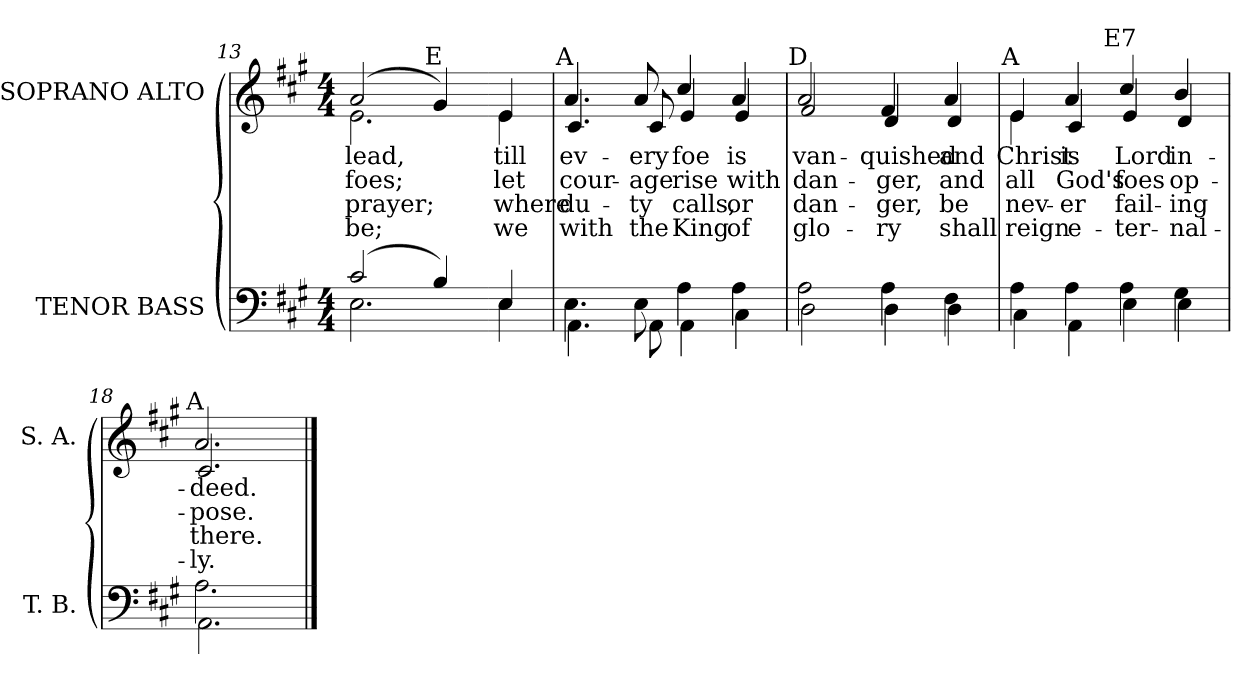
**kern	**kern	**text	**text	**text	**text
*part2	*part1	*part1	*part1	*part1	*part1
*staff2	*staff1	*staff1	*staff1	*staff1	*staff1
*I"TENOR BASS	*I"SOPRANO ALTO	*	*	*	*
*I'T. B.	*I'S. A.	*	*	*	*
*clefF4	*clefG2	*	*	*	*
*k[f#c#g#]	*k[f#c#g#]	*	*	*	*
*A:	*A:	*	*	*	*
*M4/4	*M4/4	*	*	*	*
=13	=13	=13	=13	=13	=13
*^	*	*	*	*	*
!	!	!LO:TX:a:cj:t=A/E	!	!	!	!
!	!	!	!LO:LY:b:color=#000000	!LO:LY:b:color=#000000	!LO:LY:b:color=#000000	!LO:LY:b:color=#000000
*	*	*^	*	*	*	*
(2c#i/	2.Ei\	(2ai/	2.ei\	lead,	foes;	prayer;	be;
!	!	!LO:TX:a:cj:t=E	!	!	!	!	!
4Bi/)	.	4g#i/)	.	.	.	.	.
!!LO:LB:g=z	!!
=14-	=14-	=14-	=14-	=14-	=14-	=14-	=14-
!	!	!	!	!LO:LY:b:color=#000000	!LO:LY:b:color=#000000	!LO:LY:b:color=#000000	!LO:LY:b:color=#000000
4Ei/	4Ei\	4ei/	4ei\	till	let	where	we
=15	=15	=15	=15	=15	=15	=15	=15
!	!	!LO:TX:a:cj:t=A	!	!	!	!	!
!	!	!	!	!LO:LY:b:color=#000000	!LO:LY:b:color=#000000	!LO:LY:b:color=#000000	!LO:LY:b:color=#000000
4.Ei\	4.AAi\	4.ai/	4.c#i/	ev-	cour-	du-	with
!	!	!	!	!LO:LY:b:color=#000000	!LO:LY:b:color=#000000	!LO:LY:b:color=#000000	!LO:LY:b:color=#000000
8Ei\	8AAi\	8ai/	8c#i/	-ery	-age	-ty	the
!	!	!	!	!LO:LY:b:color=#000000	!LO:LY:b:color=#000000	!LO:LY:b:color=#000000	!LO:LY:b:color=#000000
4Ai\	4AAi\	4cc#i/	4ei/	foe	rise	calls,	King
!	!	!	!	!LO:LY:b:color=#000000	!LO:LY:b:color=#000000	!LO:LY:b:color=#000000	!LO:LY:b:color=#000000
4Ai\	4C#i\	4ai/	4ei/	is	with	or	of
=16	=16	=16	=16	=16	=16	=16	=16
!	!	!LO:TX:a:cj:t=D	!	!	!	!	!
!	!	!	!	!LO:LY:b:color=#000000	!LO:LY:b:color=#000000	!LO:LY:b:color=#000000	!LO:LY:b:color=#000000
2Ai\	2Di\	2ai/	2f#i/	van-	dan-	dan-	glo-
!	!	!	!	!LO:LY:b:color=#000000	!LO:LY:b:color=#000000	!LO:LY:b:color=#000000	!LO:LY:b:color=#000000
4Ai\	4Di\	4f#i/	4di/	-quished	-ger,	-ger,	-ry
!	!	!	!	!LO:LY:b:color=#000000	!LO:LY:b:color=#000000	!LO:LY:b:color=#000000	!LO:LY:b:color=#000000
4F#i\	4Di\	4ai/	4di/	and	and	be	shall
=17	=17	=17	=17	=17	=17	=17	=17
!	!	!LO:TX:a:cj:t=A	!	!	!	!	!
!	!	!	!	!LO:LY:b:color=#000000	!LO:LY:b:color=#000000	!LO:LY:b:color=#000000	!LO:LY:b:color=#000000
4Ai\	4C#i\	4ei/	4ei\	Christ	all	nev-	reign
!	!	!	!	!LO:LY:b:color=#000000	!LO:LY:b:color=#000000	!LO:LY:b:color=#000000	!LO:LY:b:color=#000000
4Ai\	4AAi\	4ai/	4c#i/	is	God's	-er	e-
!	!	!LO:TX:a:cj:t=E7	!	!	!	!	!
!	!	!	!	!LO:LY:b:color=#000000	!LO:LY:b:color=#000000	!LO:LY:b:color=#000000	!LO:LY:b:color=#000000
4Ai\	4Ei\	4cc#i/	4ei/	Lord	foes	fail-	-ter-
!	!	!	!	!LO:LY:b:color=#000000	!LO:LY:b:color=#000000	!LO:LY:b:color=#000000	!LO:LY:b:color=#000000
4G#i\	4Ei\	4bi/	4di/	in-	op-	-ing	-nal-
=18	=18	=18	=18	=18	=18	=18	=18
!	!	!LO:TX:a:cj:t=A	!	!	!	!	!
!	!	!	!	!LO:LY:b:color=#000000	!LO:LY:b:color=#000000	!LO:LY:b:color=#000000	!LO:LY:b:color=#000000
2.Ai\	2.AAi\	2.ai/	2.c#i/	-deed.	-pose.	there.	-ly.
*v	*v	*	*	*	*	*	*
*	*v	*v	*	*	*	*
==	==	==	==	==	==
*-	*-	*-	*-	*-	*-
